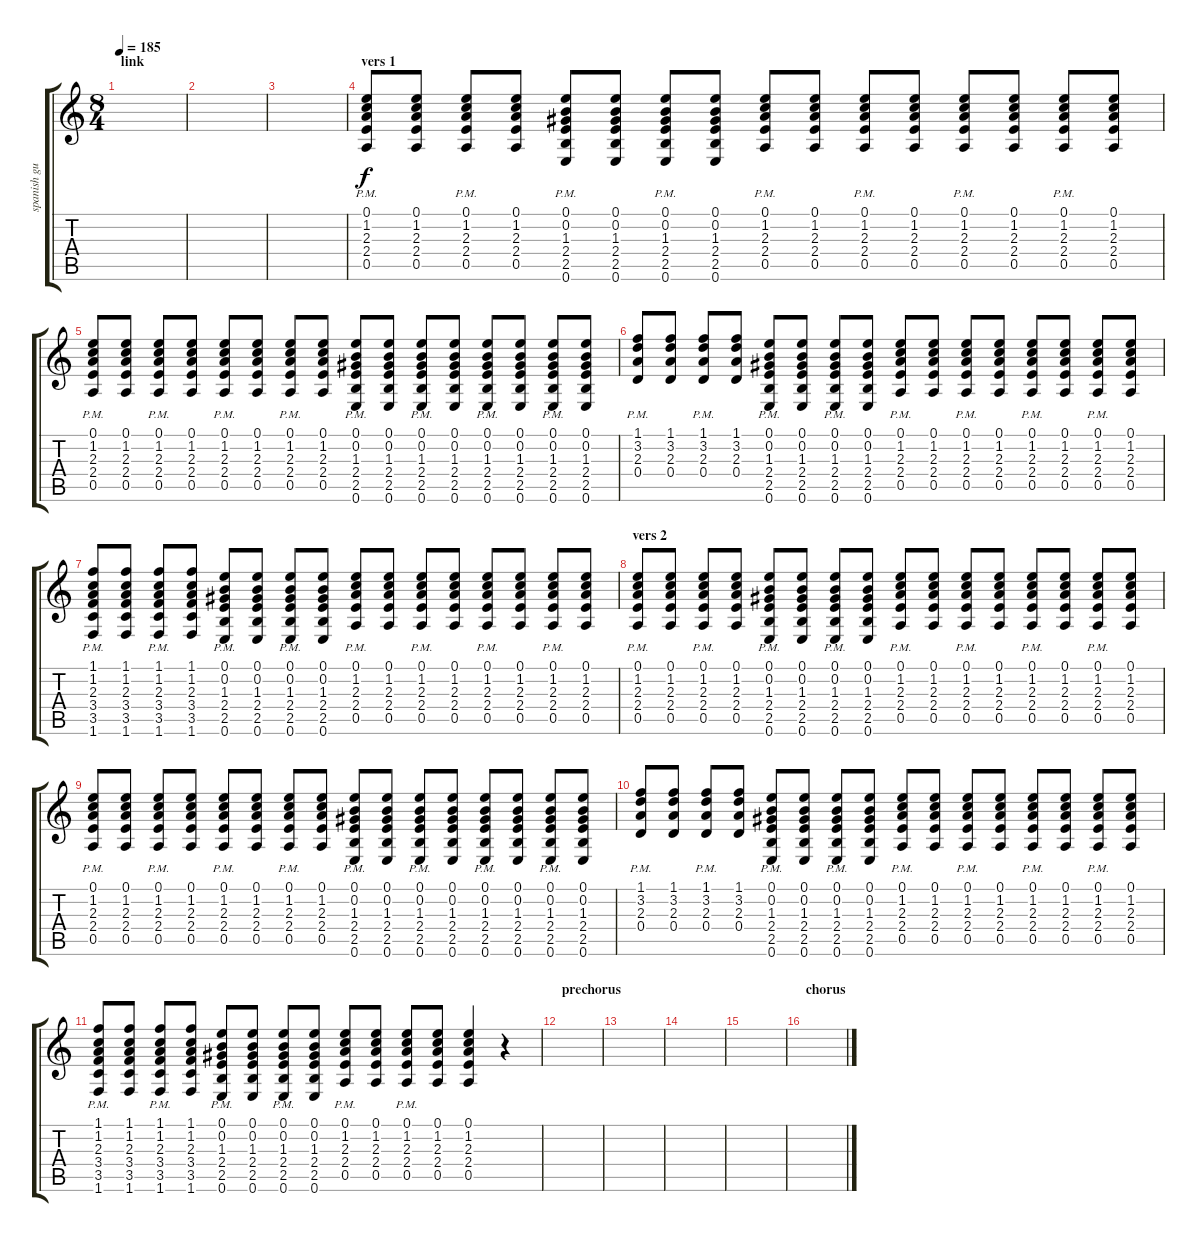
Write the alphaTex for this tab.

\track ("spanish guitar" "spanish gu") {instrument acousticguitarsteel}
\staff {score tabs}
\tuning (E4 B3 G3 D3 A2 E2) {hide}
\ts (8 4)
\section ("" "link")
\tempo 185
\clef g2
\ks c
|
|
|
\section ("" "vers 1")
(0.1{pm} 1.2{pm} 2.3{pm} 2.4{pm} 0.5{pm}).8 (0.1 1.2 2.3 2.4 0.5).8 (0.1{pm} 1.2{pm} 2.3{pm} 2.4{pm} 0.5{pm}).8 (0.1 1.2 2.3 2.4 0.5).8 (0.1{pm} 0.2{pm} 1.3{pm} 2.4{pm} 2.5{pm} 0.6{pm}).8 (0.1 0.2 1.3 2.4 2.5 0.6).8 (0.1{pm} 0.2{pm} 1.3{pm} 2.4{pm} 2.5{pm} 0.6{pm}).8 (0.1 0.2 1.3 2.4 2.5 0.6).8 (0.1{pm} 1.2{pm} 2.3{pm} 2.4{pm} 0.5{pm}).8 (0.1 1.2 2.3 2.4 0.5).8 (0.1{pm} 1.2{pm} 2.3{pm} 2.4{pm} 0.5{pm}).8 (0.1 1.2 2.3 2.4 0.5).8 (0.1{pm} 1.2{pm} 2.3{pm} 2.4{pm} 0.5{pm}).8 (0.1 1.2 2.3 2.4 0.5).8 (0.1{pm} 1.2{pm} 2.3{pm} 2.4{pm} 0.5{pm}).8 (0.1 1.2 2.3 2.4 0.5).8 |
(0.1{pm} 1.2{pm} 2.3{pm} 2.4{pm} 0.5{pm}).8 (0.1 1.2 2.3 2.4 0.5).8 (0.1{pm} 1.2{pm} 2.3{pm} 2.4{pm} 0.5{pm}).8 (0.1 1.2 2.3 2.4 0.5).8 (0.1{pm} 1.2{pm} 2.3{pm} 2.4{pm} 0.5{pm}).8 (0.1 1.2 2.3 2.4 0.5).8 (0.1{pm} 1.2{pm} 2.3{pm} 2.4{pm} 0.5{pm}).8 (0.1 1.2 2.3 2.4 0.5).8 (0.1{pm} 0.2{pm} 1.3{pm} 2.4{pm} 2.5{pm} 0.6{pm}).8 (0.1 0.2 1.3 2.4 2.5 0.6).8 (0.1{pm} 0.2{pm} 1.3{pm} 2.4{pm} 2.5{pm} 0.6{pm}).8 (0.1 0.2 1.3 2.4 2.5 0.6).8 (0.1{pm} 0.2{pm} 1.3{pm} 2.4{pm} 2.5{pm} 0.6{pm}).8 (0.1 0.2 1.3 2.4 2.5 0.6).8 (0.1{pm} 0.2{pm} 1.3{pm} 2.4{pm} 2.5{pm} 0.6{pm}).8 (0.1 0.2 1.3 2.4 2.5 0.6).8 |
(1.1{pm} 3.2{pm} 2.3{pm} 0.4{pm}).8 (1.1 3.2 2.3 0.4).8 (1.1{pm} 3.2{pm} 2.3{pm} 0.4{pm}).8 (1.1 3.2 2.3 0.4).8 (0.1{pm} 0.2{pm} 1.3{pm} 2.4{pm} 2.5{pm} 0.6{pm}).8 (0.1 0.2 1.3 2.4 2.5 0.6).8 (0.1{pm} 0.2{pm} 1.3{pm} 2.4{pm} 2.5{pm} 0.6{pm}).8 (0.1 0.2 1.3 2.4 2.5 0.6).8 (0.1{pm} 1.2{pm} 2.3{pm} 2.4{pm} 0.5{pm}).8 (0.1 1.2 2.3 2.4 0.5).8 (0.1{pm} 1.2{pm} 2.3{pm} 2.4{pm} 0.5{pm}).8 (0.1 1.2 2.3 2.4 0.5).8 (0.1{pm} 1.2{pm} 2.3{pm} 2.4{pm} 0.5{pm}).8 (0.1 1.2 2.3 2.4 0.5).8 (0.1{pm} 1.2{pm} 2.3{pm} 2.4{pm} 0.5{pm}).8 (0.1 1.2 2.3 2.4 0.5).8 |
(1.1{pm} 1.2{pm} 2.3{pm} 3.4{pm} 3.5{pm} 1.6{pm}).8 (1.1 1.2 2.3 3.4 3.5 1.6).8 (1.1{pm} 1.2{pm} 2.3{pm} 3.4{pm} 3.5{pm} 1.6{pm}).8 (1.1 1.2 2.3 3.4 3.5 1.6).8 (0.1{pm} 0.2{pm} 1.3{pm} 2.4{pm} 2.5{pm} 0.6{pm}).8 (0.1 0.2 1.3 2.4 2.5 0.6).8 (0.1{pm} 0.2{pm} 1.3{pm} 2.4{pm} 2.5{pm} 0.6{pm}).8 (0.1 0.2 1.3 2.4 2.5 0.6).8 (0.1{pm} 1.2{pm} 2.3{pm} 2.4{pm} 0.5{pm}).8 (0.1 1.2 2.3 2.4 0.5).8 (0.1{pm} 1.2{pm} 2.3{pm} 2.4{pm} 0.5{pm}).8 (0.1 1.2 2.3 2.4 0.5).8 (0.1{pm} 1.2{pm} 2.3{pm} 2.4{pm} 0.5{pm}).8 (0.1 1.2 2.3 2.4 0.5).8 (0.1{pm} 1.2{pm} 2.3{pm} 2.4{pm} 0.5{pm}).8 (0.1 1.2 2.3 2.4 0.5).8 |
\section ("" "vers 2")
(0.1{pm} 1.2{pm} 2.3{pm} 2.4{pm} 0.5{pm}).8 (0.1 1.2 2.3 2.4 0.5).8 (0.1{pm} 1.2{pm} 2.3{pm} 2.4{pm} 0.5{pm}).8 (0.1 1.2 2.3 2.4 0.5).8 (0.1{pm} 0.2{pm} 1.3{pm} 2.4{pm} 2.5{pm} 0.6{pm}).8 (0.1 0.2 1.3 2.4 2.5 0.6).8 (0.1{pm} 0.2{pm} 1.3{pm} 2.4{pm} 2.5{pm} 0.6{pm}).8 (0.1 0.2 1.3 2.4 2.5 0.6).8 (0.1{pm} 1.2{pm} 2.3{pm} 2.4{pm} 0.5{pm}).8 (0.1 1.2 2.3 2.4 0.5).8 (0.1{pm} 1.2{pm} 2.3{pm} 2.4{pm} 0.5{pm}).8 (0.1 1.2 2.3 2.4 0.5).8 (0.1{pm} 1.2{pm} 2.3{pm} 2.4{pm} 0.5{pm}).8 (0.1 1.2 2.3 2.4 0.5).8 (0.1{pm} 1.2{pm} 2.3{pm} 2.4{pm} 0.5{pm}).8 (0.1 1.2 2.3 2.4 0.5).8 |
(0.1{pm} 1.2{pm} 2.3{pm} 2.4{pm} 0.5{pm}).8 (0.1 1.2 2.3 2.4 0.5).8 (0.1{pm} 1.2{pm} 2.3{pm} 2.4{pm} 0.5{pm}).8 (0.1 1.2 2.3 2.4 0.5).8 (0.1{pm} 1.2{pm} 2.3{pm} 2.4{pm} 0.5{pm}).8 (0.1 1.2 2.3 2.4 0.5).8 (0.1{pm} 1.2{pm} 2.3{pm} 2.4{pm} 0.5{pm}).8 (0.1 1.2 2.3 2.4 0.5).8 (0.1{pm} 0.2{pm} 1.3{pm} 2.4{pm} 2.5{pm} 0.6{pm}).8 (0.1 0.2 1.3 2.4 2.5 0.6).8 (0.1{pm} 0.2{pm} 1.3{pm} 2.4{pm} 2.5{pm} 0.6{pm}).8 (0.1 0.2 1.3 2.4 2.5 0.6).8 (0.1{pm} 0.2{pm} 1.3{pm} 2.4{pm} 2.5{pm} 0.6{pm}).8 (0.1 0.2 1.3 2.4 2.5 0.6).8 (0.1{pm} 0.2{pm} 1.3{pm} 2.4{pm} 2.5{pm} 0.6{pm}).8 (0.1 0.2 1.3 2.4 2.5 0.6).8 |
(1.1{pm} 3.2{pm} 2.3{pm} 0.4{pm}).8 (1.1 3.2 2.3 0.4).8 (1.1{pm} 3.2{pm} 2.3{pm} 0.4{pm}).8 (1.1 3.2 2.3 0.4).8 (0.1{pm} 0.2{pm} 1.3{pm} 2.4{pm} 2.5{pm} 0.6{pm}).8 (0.1 0.2 1.3 2.4 2.5 0.6).8 (0.1{pm} 0.2{pm} 1.3{pm} 2.4{pm} 2.5{pm} 0.6{pm}).8 (0.1 0.2 1.3 2.4 2.5 0.6).8 (0.1{pm} 1.2{pm} 2.3{pm} 2.4{pm} 0.5{pm}).8 (0.1 1.2 2.3 2.4 0.5).8 (0.1{pm} 1.2{pm} 2.3{pm} 2.4{pm} 0.5{pm}).8 (0.1 1.2 2.3 2.4 0.5).8 (0.1{pm} 1.2{pm} 2.3{pm} 2.4{pm} 0.5{pm}).8 (0.1 1.2 2.3 2.4 0.5).8 (0.1{pm} 1.2{pm} 2.3{pm} 2.4{pm} 0.5{pm}).8 (0.1 1.2 2.3 2.4 0.5).8 |
(1.1{pm} 1.2{pm} 2.3{pm} 3.4{pm} 3.5{pm} 1.6{pm}).8 (1.1 1.2 2.3 3.4 3.5 1.6).8 (1.1{pm} 1.2{pm} 2.3{pm} 3.4{pm} 3.5{pm} 1.6{pm}).8 (1.1 1.2 2.3 3.4 3.5 1.6).8 (0.1{pm} 0.2{pm} 1.3{pm} 2.4{pm} 2.5{pm} 0.6{pm}).8 (0.1 0.2 1.3 2.4 2.5 0.6).8 (0.1{pm} 0.2{pm} 1.3{pm} 2.4{pm} 2.5{pm} 0.6{pm}).8 (0.1 0.2 1.3 2.4 2.5 0.6).8 (0.1{pm} 1.2{pm} 2.3{pm} 2.4{pm} 0.5{pm}).8 (0.1 1.2 2.3 2.4 0.5).8 (0.1{pm} 1.2{pm} 2.3{pm} 2.4{pm} 0.5{pm}).8 (0.1 1.2 2.3 2.4 0.5).8 (0.1 1.2 2.3 2.4 0.5).4 r.4 |
\section ("" "prechorus")
|
|
|
|
\section ("" "chorus")
